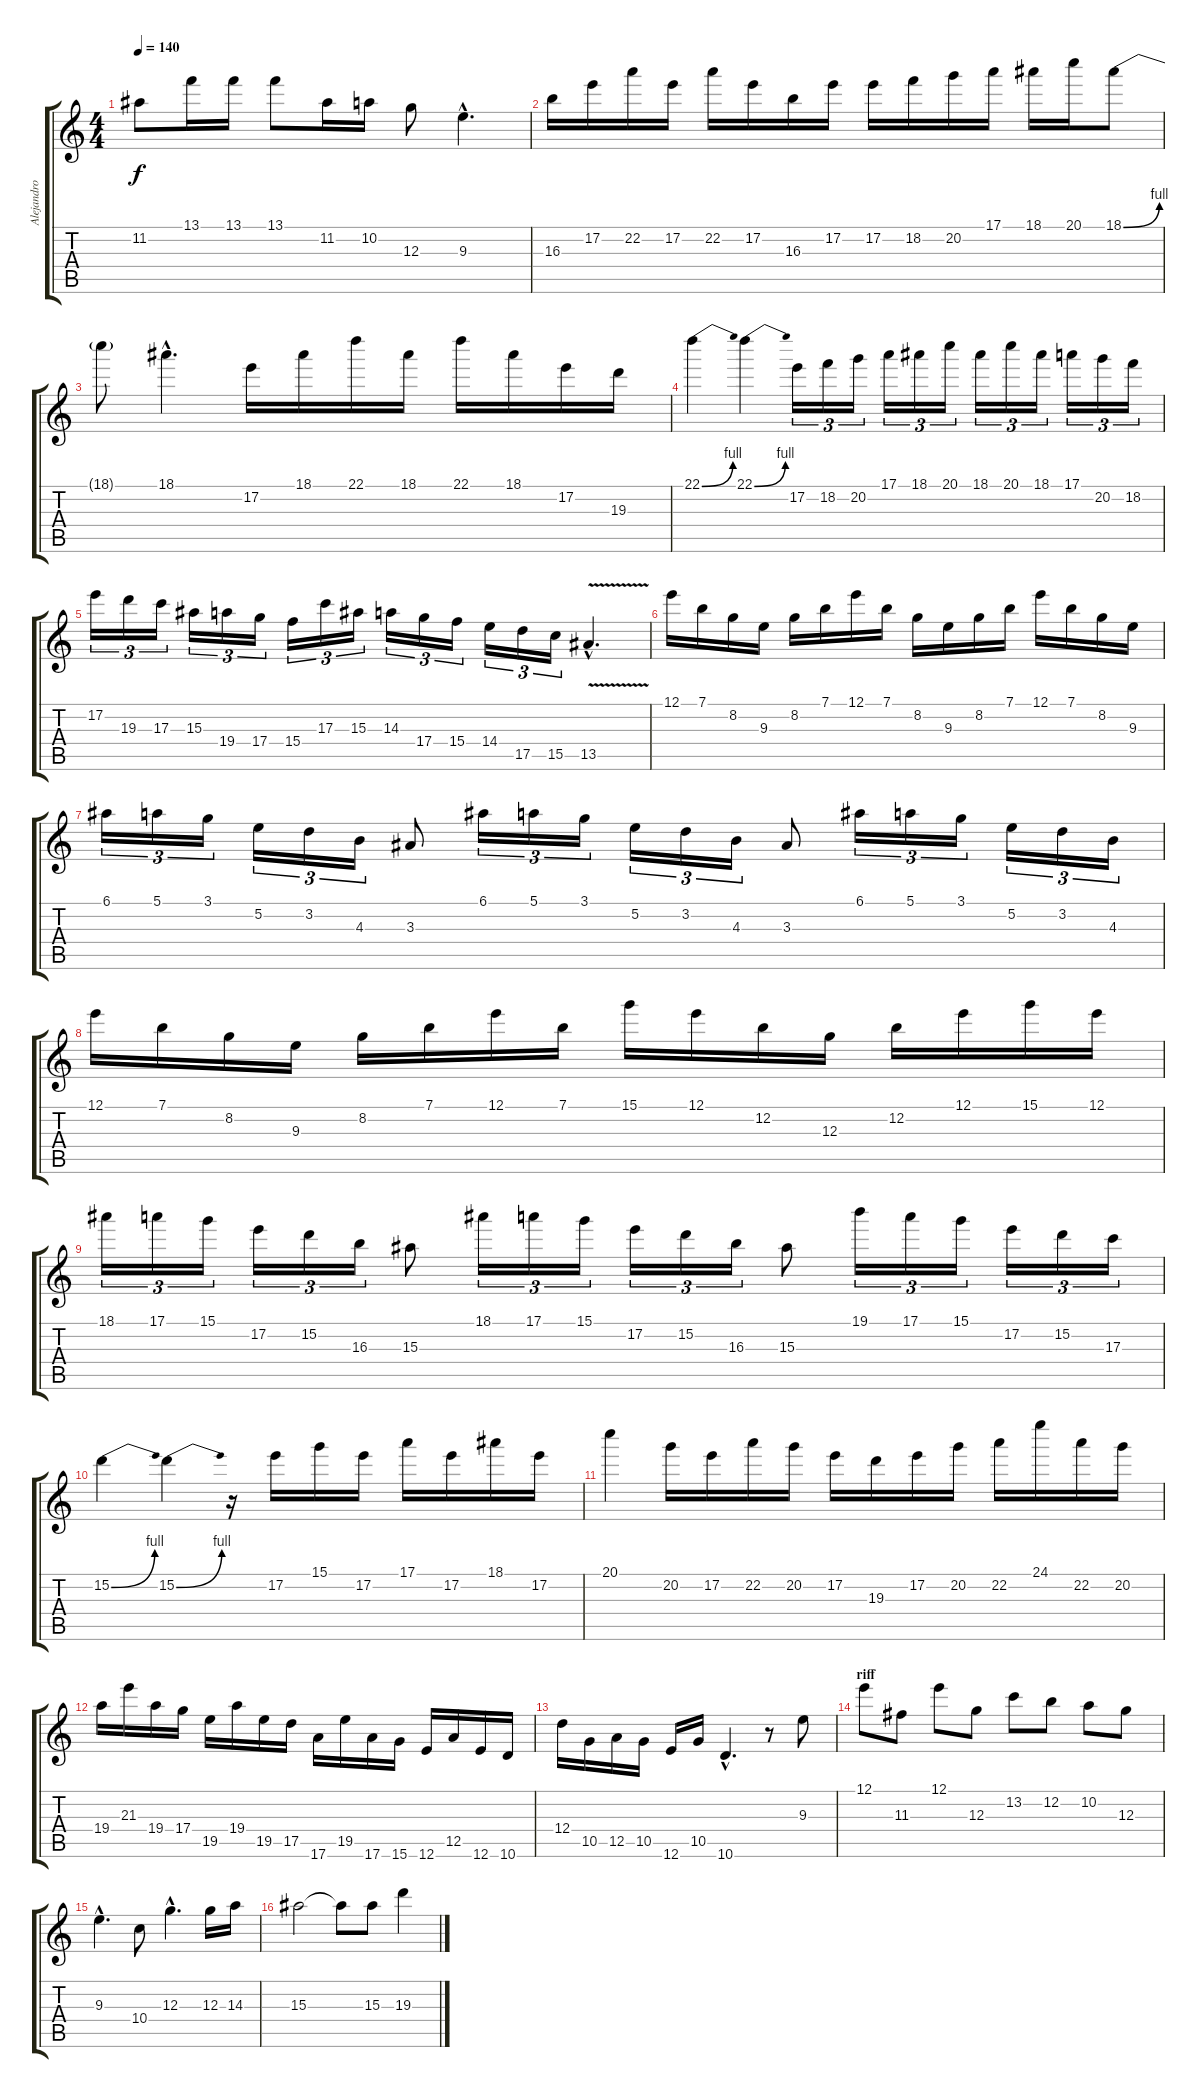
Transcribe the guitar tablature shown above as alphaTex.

\track ("Alejandro Silva" "Alejandro ") {instrument distortionguitar}
\staff {score tabs}
\tuning (E4 B3 G3 D3 A2 E2) {hide}
\ts (4 4)
\tempo 140
\clef g2
\ks c
11.2{t}.8{dy f} 13.1.16 13.1.16 13.1.8 11.2.16 10.2.16 12.3.8 9.3{hac}.4{d} |
16.3.16 17.2.16 22.2.16 17.2.16 22.2.16 17.2.16 16.3.16 17.2.16 17.2.16 18.2.16 20.2.16 17.1.16 18.1.16 20.1.16 18.1{be (bend 0 0 60 4)}.8 |
18.1{t}.8 18.1{hac}.4{d} 17.2.16 18.1.16 22.1.16 18.1.16 22.1.16 18.1.16 17.2.16 19.3.16 |
22.1{be (bend 0 0 60 4)}.4 22.1{be (bend 0 0 60 4)}.4 17.2.16{tu (3 2)} 18.2.16{tu (3 2)} 20.2.16{tu (3 2)} 17.1.16{tu (3 2)} 18.1.16{tu (3 2)} 20.1.16{tu (3 2)} 18.1.16{tu (3 2)} 20.1.16{tu (3 2)} 18.1.16{tu (3 2)} 17.1.16{tu (3 2)} 20.2.16{tu (3 2)} 18.2.16{tu (3 2)} |
17.2.16{tu (3 2)} 19.3.16{tu (3 2)} 17.3.16{tu (3 2)} 15.3.16{tu (3 2)} 19.4.16{tu (3 2)} 17.4.16{tu (3 2)} 15.4.16{tu (3 2)} 17.3.16{tu (3 2)} 15.3.16{tu (3 2)} 14.3.16{tu (3 2)} 17.4.16{tu (3 2)} 15.4.16{tu (3 2)} 14.4.16{tu (3 2)} 17.5.16{tu (3 2)} 15.5.16{tu (3 2)} 13.5{v hac}.4{d} |
12.1.16 7.1.16 8.2.16 9.3.16 8.2.16 7.1.16 12.1.16 7.1.16 8.2.16 9.3.16 8.2.16 7.1.16 12.1.16 7.1.16 8.2.16 9.3.16 |
6.1.16{tu (3 2)} 5.1.16{tu (3 2)} 3.1.16{tu (3 2)} 5.2.16{tu (3 2)} 3.2.16{tu (3 2)} 4.3.16{tu (3 2)} 3.3.8 6.1.16{tu (3 2)} 5.1.16{tu (3 2)} 3.1.16{tu (3 2)} 5.2.16{tu (3 2)} 3.2.16{tu (3 2)} 4.3.16{tu (3 2)} 3.3.8 6.1.16{tu (3 2)} 5.1.16{tu (3 2)} 3.1.16{tu (3 2)} 5.2.16{tu (3 2)} 3.2.16{tu (3 2)} 4.3.16{tu (3 2)} |
12.1.16 7.1.16 8.2.16 9.3.16 8.2.16 7.1.16 12.1.16 7.1.16 15.1.16 12.1.16 12.2.16 12.3.16 12.2.16 12.1.16 15.1.16 12.1.16 |
18.1.16{tu (3 2)} 17.1.16{tu (3 2)} 15.1.16{tu (3 2)} 17.2.16{tu (3 2)} 15.2.16{tu (3 2)} 16.3.16{tu (3 2)} 15.3.8 18.1.16{tu (3 2)} 17.1.16{tu (3 2)} 15.1.16{tu (3 2)} 17.2.16{tu (3 2)} 15.2.16{tu (3 2)} 16.3.16{tu (3 2)} 15.3.8 19.1.16{tu (3 2)} 17.1.16{tu (3 2)} 15.1.16{tu (3 2)} 17.2.16{tu (3 2)} 15.2.16{tu (3 2)} 17.3.16{tu (3 2)} |
15.2{be (bend 0 0 60 4)}.4 15.2{be (bend 0 0 60 4)}.4 r.16 17.2.16 15.1.16 17.2.16 17.1.16 17.2.16 18.1.16 17.2.16 |
20.1.4 20.2.16 17.2.16 22.2.16 20.2.16 17.2.16 19.3.16 17.2.16 20.2.16 22.2.16 24.1.16 22.2.16 20.2.16 |
19.4.16 21.3.16 19.4.16 17.4.16 19.5.16 19.4.16 19.5.16 17.5.16 17.6.16 19.5.16 17.6.16 15.6.16 12.6.16 12.5.16 12.6.16 10.6.16 |
12.4.16 10.5.16 12.5.16 10.5.16 12.6.16 10.5.16 10.6{hac}.4{d} r.8 9.3.8 |
\section ("" "riff")
12.1.8 11.3.8 12.1.8 12.3.8 13.2.8 12.2.8 10.2.8 12.3.8 |
9.3{hac}.4{d} 10.4.8 12.3{hac}.4{d} 12.3.16 14.3.16 |
15.3.2 15.3{t}.8 15.3.8 19.3.4
